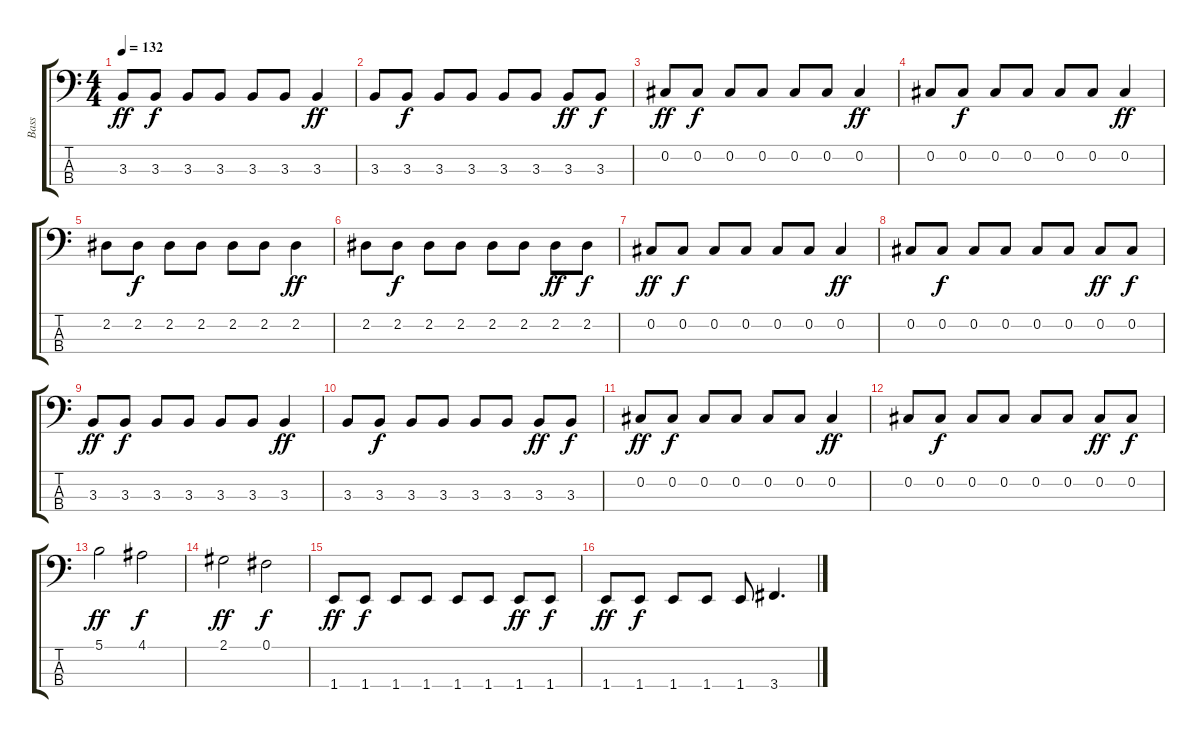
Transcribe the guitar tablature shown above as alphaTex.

\track ("Bass" "Bass") {instrument electricbasspick}
\staff {score tabs}
\tuning (Gb2 Db2 Ab1 Eb1) {hide}
\ts (4 4)
\tempo 132
\clef f4
\ks c
3.3.8{dy ff} 3.3.8{dy f} 3.3.8 3.3.8 3.3.8 3.3.8 3.3.4{dy ff} |
3.3.8 3.3.8{dy f} 3.3.8 3.3.8 3.3.8 3.3.8 3.3.8{dy ff} 3.3.8{dy f} |
0.2.8{dy ff} 0.2.8{dy f} 0.2.8 0.2.8 0.2.8 0.2.8 0.2.4{dy ff} |
0.2.8 0.2.8{dy f} 0.2.8 0.2.8 0.2.8 0.2.8 0.2.4{dy ff} |
2.2.8 2.2.8{dy f} 2.2.8 2.2.8 2.2.8 2.2.8 2.2.4{dy ff} |
2.2.8 2.2.8{dy f} 2.2.8 2.2.8 2.2.8 2.2.8 2.2.8{dy ff} 2.2.8{dy f} |
0.2.8{dy ff} 0.2.8{dy f} 0.2.8 0.2.8 0.2.8 0.2.8 0.2.4{dy ff} |
0.2.8 0.2.8{dy f} 0.2.8 0.2.8 0.2.8 0.2.8 0.2.8{dy ff} 0.2.8{dy f} |
3.3.8{dy ff} 3.3.8{dy f} 3.3.8 3.3.8 3.3.8 3.3.8 3.3.4{dy ff} |
3.3.8 3.3.8{dy f} 3.3.8 3.3.8 3.3.8 3.3.8 3.3.8{dy ff} 3.3.8{dy f} |
0.2.8{dy ff} 0.2.8{dy f} 0.2.8 0.2.8 0.2.8 0.2.8 0.2.4{dy ff} |
0.2.8 0.2.8{dy f} 0.2.8 0.2.8 0.2.8 0.2.8 0.2.8{dy ff} 0.2.8{dy f} |
5.1.2{dy ff} 4.1.2{dy f} |
2.1.2{dy ff} 0.1.2{dy f} |
1.4.8{dy ff} 1.4.8{dy f} 1.4.8 1.4.8 1.4.8 1.4.8 1.4.8{dy ff} 1.4.8{dy f} |
1.4.8{dy ff} 1.4.8{dy f} 1.4.8 1.4.8 1.4.8 3.4.4{d}
